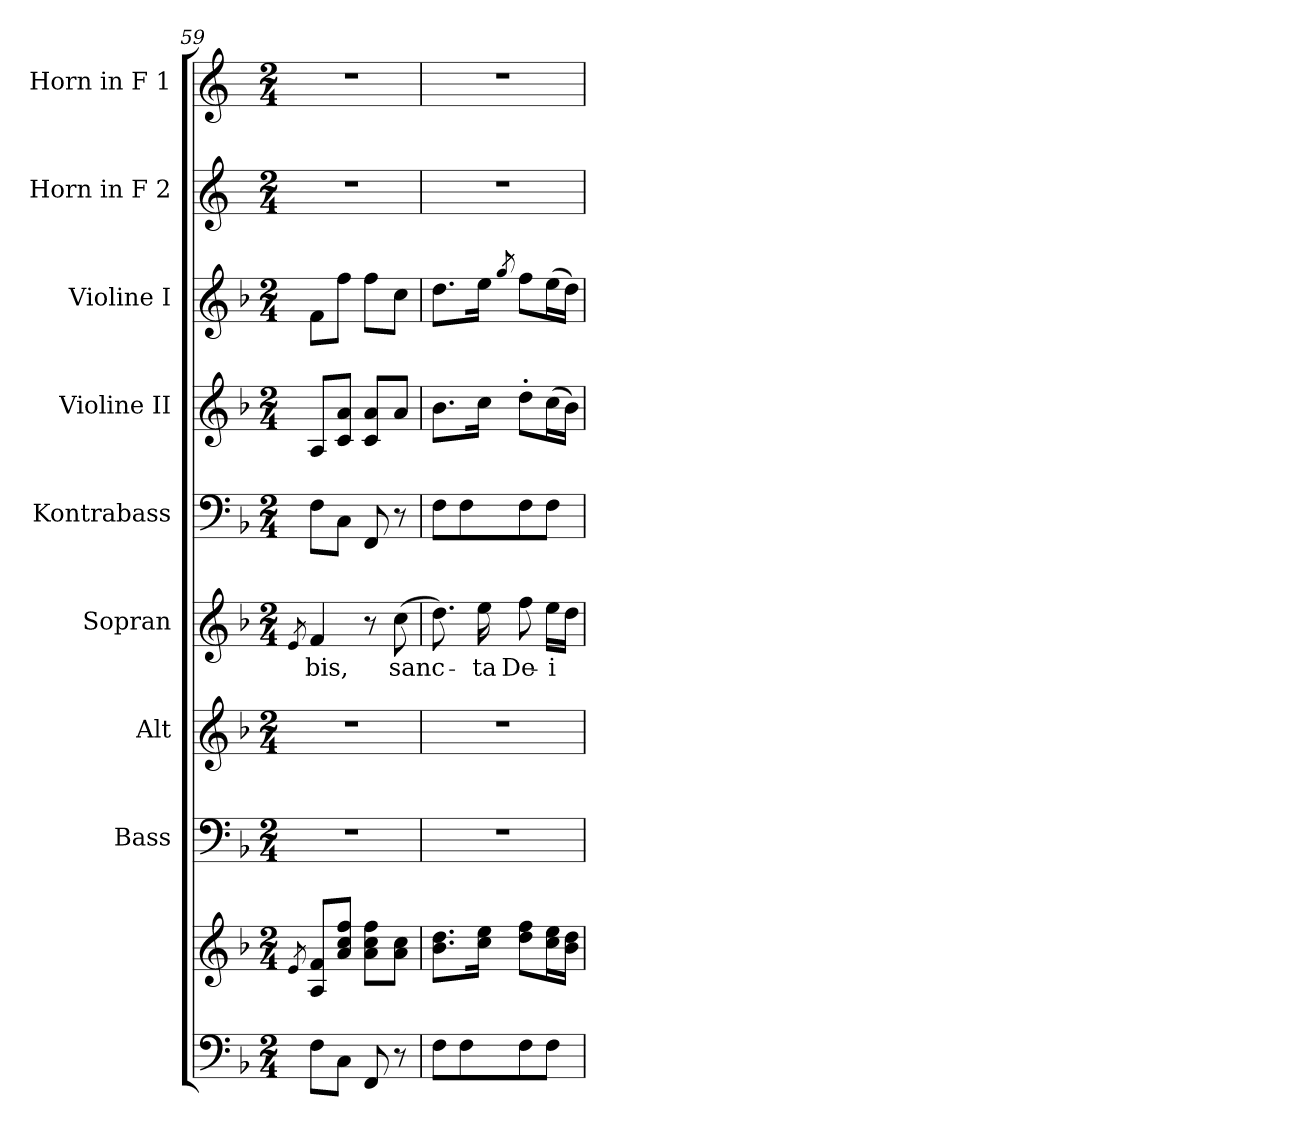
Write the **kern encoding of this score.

**kern	**kern	**kern	**kern	**kern	**text	**kern	**kern	**kern	**kern	**kern
*part9	*part9	*part8	*part7	*part6	*part6	*part5	*part4	*part3	*part2	*part1
*staff10	*staff9	*staff8	*staff7	*staff6	*staff6	*staff5	*staff4	*staff3	*staff2	*staff1
*	*	*I"Bass	*I"Alt	*I"Sopran	*	*I"Kontrabass	*I"Violine II	*I"Violine I	*I"Horn in F 2	*I"Horn in F 1
*	*	*I'B.	*I'A.	*I'S.	*	*I'Kb.	*I'Vl. II	*I'Vl. I	*I'Hrn. 2	*I'Hrn. 1
*clefF4	*clefG2	*clefF4	*clefG2	*clefG2	*	*clefF4	*clefG2	*clefG2	*clefG2	*clefG2
*	*	*	*	*	*	*ITrd7c12	*	*	*ITrd4c7	*ITrd4c7
*k[b-]	*k[b-]	*k[b-]	*k[b-]	*k[b-]	*	*k[b-]	*k[b-]	*k[b-]	*k[b-]	*k[b-]
*F:	*F:	*F:	*F:	*F:	*	*F:	*F:	*F:	*F:	*F:
*M2/4	*M2/4	*M2/4	*M2/4	*M2/4	*	*M2/4	*M2/4	*M2/4	*M2/4	*M2/4
=59	=59	=59	=59	=59	=59	=59	=59	=59	=59	=59
.	8qe/	.	.	8qe/	.	.	.	.	.	.
!	!	!	!	!	!LO:LY:b	!	!	!	!	!
8F\L	8A/ 8f/L	2r	2r	4f/	-bis,	8FF\L	8A/L	8f\L	2r	2r
8C\J	8a/ 8cc/ 8ff/J	.	.	.	.	8CC\J	8c/ 8a/J	8ff\J	.	.
8FF/	8a\ 8cc\ 8ff\L	.	.	8r	.	8FFF/	8c/ 8a/L	8ff\L	.	.
!	!	!	!	!	!LO:LY:b	!	!	!	!	!
8r	8a\ 8cc\J	.	.	(>8cc\	sanc-	8r	8a/J	8cc\J	.	.
=60	=60	=60	=60	=60	=60	=60	=60	=60	=60	=60
8F\L	8.b-\ 8.dd\L	2r	2r	8.dd\)	.	8FF\L	8.b-\L	8.dd\L	2r	2r
8F\	.	.	.	.	.	8FF\	.	.	.	.
!	!	!	!	!	!LO:LY:b	!	!	!	!	!
.	16cc\ 16ee\Jk	.	.	16ee\	-ta	.	16cc\Jk	16ee\Jk	.	.
.	.	.	.	.	.	.	.	8qgg/	.	.
!	!	!	!	!	!LO:LY:b	!	!	!	!	!
8F\	8dd\ 8ff\L	.	.	8ff\	De-	8FF\	8dd'>\L	8ff\L	.	.
!	!	!	!	!	!LO:LY:b	!	!	!	!	!
8F\J	16cc\ 16ee\L	.	.	16ee\LL	-i	8FF\J	(>16cc\L	(>16ee\L	.	.
.	16b-\ 16dd\JJ	.	.	16dd\JJ	.	.	16b-\JJ)	16dd\JJ)	.	.
=	=	=	=	=	=	=	=	=	=	=
*-	*-	*-	*-	*-	*-	*-	*-	*-	*-	*-
